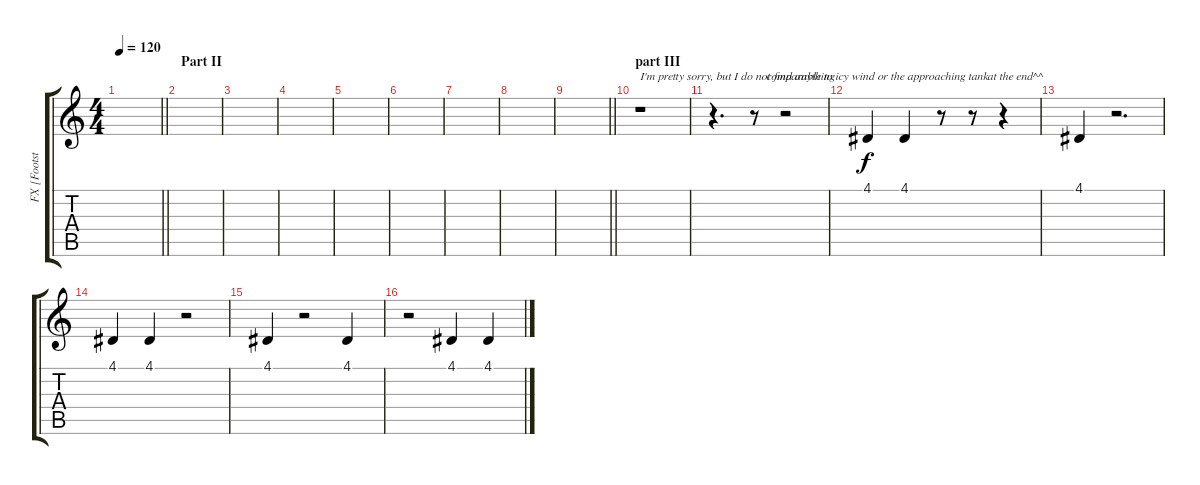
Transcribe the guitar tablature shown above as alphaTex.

\track ("FX [Footsteps in the Snow]" "FX [Footst") {instrument seashore}
\staff {score tabs}
\tuning (B3 Gb3 D3 A2 E2 B1) {hide}
\ts (4 4)
\tempo 120
\clef g2
\barLineRight lightlight
\ks c
|
\section ("" "Part II")
|
|
|
|
|
|
|
\barLineRight lightlight
|
\section ("" "part III")
r.1{txt "I'm pretty sorry, but I do not find anything"} |
r.4{d} r.8{txt "    comparable to icy wind or the approaching tank"} r.2 |
4.1.4 4.1.4 r.8 r.8{txt "     at the end^^"} r.4 |
4.1.4 r.2{d} |
4.1.4 4.1.4 r.2 |
4.1.4 r.2 4.1.4 |
r.2 4.1.4 4.1.4
